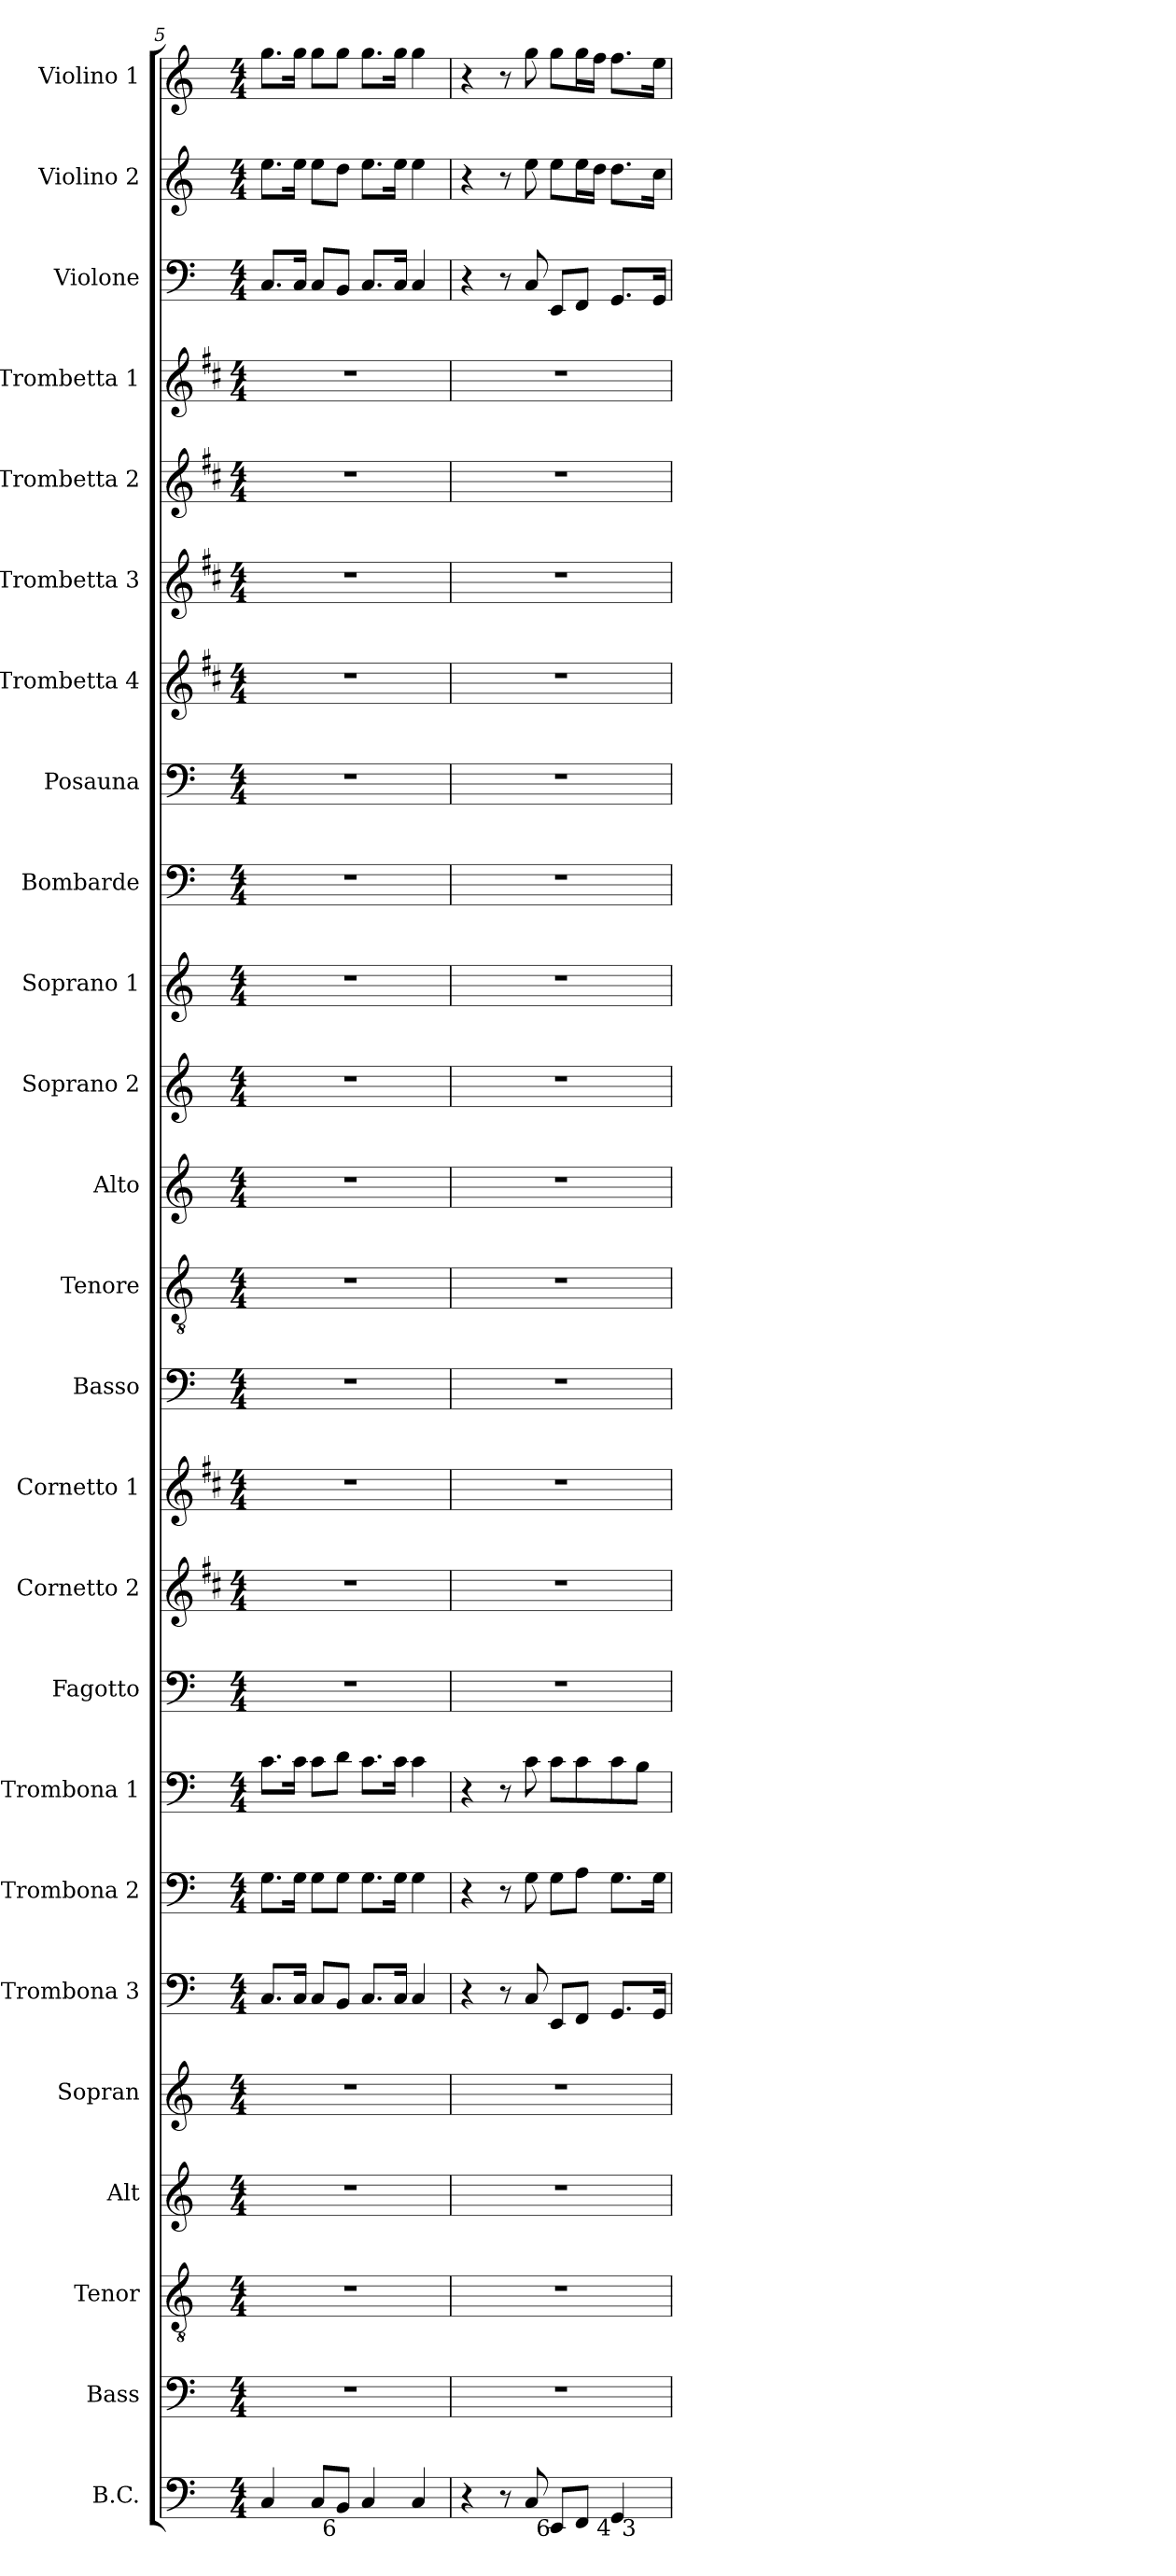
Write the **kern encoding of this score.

**kern	**kern	**kern	**kern	**kern	**kern	**kern	**kern	**kern	**kern	**kern	**kern	**kern	**kern	**kern	**kern	**kern	**kern	**kern	**kern	**kern	**kern	**kern	**kern	**kern
*part25	*part24	*part23	*part22	*part21	*part20	*part19	*part18	*part17	*part16	*part15	*part14	*part13	*part12	*part11	*part10	*part9	*part8	*part7	*part6	*part5	*part4	*part3	*part2	*part1
*staff25	*staff24	*staff23	*staff22	*staff21	*staff20	*staff19	*staff18	*staff17	*staff16	*staff15	*staff14	*staff13	*staff12	*staff11	*staff10	*staff9	*staff8	*staff7	*staff6	*staff5	*staff4	*staff3	*staff2	*staff1
*I"B.C.	*I"Bass	*I"Tenor	*I"Alt	*I"Sopran	*I"Trombona 3	*I"Trombona 2	*I"Trombona 1	*I"Fagotto	*I"Cornetto 2	*I"Cornetto 1	*I"Basso	*I"Tenore	*I"Alto	*I"Soprano 2	*I"Soprano 1	*I"Bombarde	*I"Posauna	*I"Trombetta 4	*I"Trombetta 3	*I"Trombetta 2	*I"Trombetta 1	*I"Violone	*I"Violino 2	*I"Violino 1
*I'B.C.	*I'B.	*I'T.	*I'A.	*I'S.	*I'Tbn. 2	*I'Tbn. 2	*I'Tbn. 1	*I'Fag.	*I'Cor. 2	*I'Cor. 1	*I'B.	*I'T.	*I'A.	*I'S.	*I'S.	*	*	*	*	*	*	*	*I'Vl. 2	*I'Vl. 1
*clefF4	*clefF4	*clefGv2	*clefG2	*clefG2	*clefF4	*clefF4	*clefF4	*clefF4	*clefG2	*clefG2	*clefF4	*clefGv2	*clefG2	*clefG2	*clefG2	*clefF4	*clefF4	*clefG2	*clefG2	*clefG2	*clefG2	*clefF4	*clefG2	*clefG2
*	*	*ITrd7c12	*	*	*	*	*	*	*ITrd1c2	*ITrd1c2	*	*ITrd7c12	*	*	*	*	*	*ITrd1c2	*ITrd1c2	*ITrd1c2	*ITrd1c2	*	*	*
*k[]	*k[]	*k[]	*k[]	*k[]	*k[]	*k[]	*k[]	*k[]	*k[]	*k[]	*k[]	*k[]	*k[]	*k[]	*k[]	*k[]	*k[]	*k[]	*k[]	*k[]	*k[]	*k[]	*k[]	*k[]
*C:	*C:	*C:	*C:	*C:	*C:	*C:	*C:	*C:	*C:	*C:	*C:	*C:	*C:	*C:	*C:	*C:	*C:	*C:	*C:	*C:	*C:	*C:	*C:	*C:
*M4/4	*M4/4	*M4/4	*M4/4	*M4/4	*M4/4	*M4/4	*M4/4	*M4/4	*M4/4	*M4/4	*M4/4	*M4/4	*M4/4	*M4/4	*M4/4	*M4/4	*M4/4	*M4/4	*M4/4	*M4/4	*M4/4	*M4/4	*M4/4	*M4/4
=5	=5	=5	=5	=5	=5	=5	=5	=5	=5	=5	=5	=5	=5	=5	=5	=5	=5	=5	=5	=5	=5	=5	=5	=5
4Ci/	1r	1r	1r	1r	8.Ci/L	8.Gi\L	8.ci\L	1r	1r	1r	1r	1r	1r	1r	1r	1r	1r	1r	1r	1r	1r	8.Ci/L	8.eei\L	8.ggi\L
.	.	.	.	.	16Ci/Jk	16Gi\Jk	16ci\Jk	.	.	.	.	.	.	.	.	.	.	.	.	.	.	16Ci/Jk	16eei\Jk	16ggi\Jk
8Ci/L	.	.	.	.	8Ci/L	8Gi\L	8ci\L	.	.	.	.	.	.	.	.	.	.	.	.	.	.	8Ci/L	8eei\L	8ggi\L
!LO:TX:b:rj:t=6	!	!	!	!	!	!	!	!	!	!	!	!	!	!	!	!	!	!	!	!	!	!	!	!
8BBi/J	.	.	.	.	8BBi/J	8Gi\J	8di\J	.	.	.	.	.	.	.	.	.	.	.	.	.	.	8BBi/J	8ddi\J	8ggi\J
4Ci/	.	.	.	.	8.Ci/L	8.Gi\L	8.ci\L	.	.	.	.	.	.	.	.	.	.	.	.	.	.	8.Ci/L	8.eei\L	8.ggi\L
.	.	.	.	.	16Ci/Jk	16Gi\Jk	16ci\Jk	.	.	.	.	.	.	.	.	.	.	.	.	.	.	16Ci/Jk	16eei\Jk	16ggi\Jk
4Ci/	.	.	.	.	4Ci/	4Gi\	4ci\	.	.	.	.	.	.	.	.	.	.	.	.	.	.	4Ci/	4eei\	4ggi\
=6	=6	=6	=6	=6	=6	=6	=6	=6	=6	=6	=6	=6	=6	=6	=6	=6	=6	=6	=6	=6	=6	=6	=6	=6
*^	*	*	*	*	*	*	*	*	*	*	*	*	*	*	*	*	*	*	*	*	*	*	*	*
4r	2..ryy	1r	1r	1r	1r	4r	4r	4r	1r	1r	1r	1r	1r	1r	1r	1r	1r	1r	1r	1r	1r	1r	4r	4r	4r
8r	.	.	.	.	.	8r	8r	8r	.	.	.	.	.	.	.	.	.	.	.	.	.	.	8r	8r	8r
8Ci/	.	.	.	.	.	8Ci/	8Gi\	8ci\	.	.	.	.	.	.	.	.	.	.	.	.	.	.	8Ci/	8eei\	8ggi\
!LO:TX:b:rj:t=6	!	!	!	!	!	!	!	!	!	!	!	!	!	!	!	!	!	!	!	!	!	!	!	!	!
8EEi/L	.	.	.	.	.	8EEi/L	8Gi\L	8ci\L	.	.	.	.	.	.	.	.	.	.	.	.	.	.	8EEi/L	8eei\L	8ggi\L
8FFi/J	.	.	.	.	.	8FFi/J	8Ai\J	8ci\	.	.	.	.	.	.	.	.	.	.	.	.	.	.	8FFi/J	16eei\L	16ggi\L
.	.	.	.	.	.	.	.	.	.	.	.	.	.	.	.	.	.	.	.	.	.	.	.	16ddi\JJ	16ffi\JJ
!LO:TX:b:rj:t=4	!	!	!	!	!	!	!	!	!	!	!	!	!	!	!	!	!	!	!	!	!	!	!	!	!
4GGi/	.	.	.	.	.	8.GGi/L	8.Gi\L	8ci\	.	.	.	.	.	.	.	.	.	.	.	.	.	.	8.GGi/L	8.ddi\L	8.ffi\L
!	!LO:TX:b:rj:t=3	!	!	!	!	!	!	!	!	!	!	!	!	!	!	!	!	!	!	!	!	!	!	!	!
.	8ryy	.	.	.	.	.	.	8Bi\J	.	.	.	.	.	.	.	.	.	.	.	.	.	.	.	.	.
.	.	.	.	.	.	16GGi/Jk	16Gi\Jk	.	.	.	.	.	.	.	.	.	.	.	.	.	.	.	16GGi/Jk	16cci\Jk	16eei\Jk
*v	*v	*	*	*	*	*	*	*	*	*	*	*	*	*	*	*	*	*	*	*	*	*	*	*	*
=	=	=	=	=	=	=	=	=	=	=	=	=	=	=	=	=	=	=	=	=	=	=	=	=
*-	*-	*-	*-	*-	*-	*-	*-	*-	*-	*-	*-	*-	*-	*-	*-	*-	*-	*-	*-	*-	*-	*-	*-	*-
